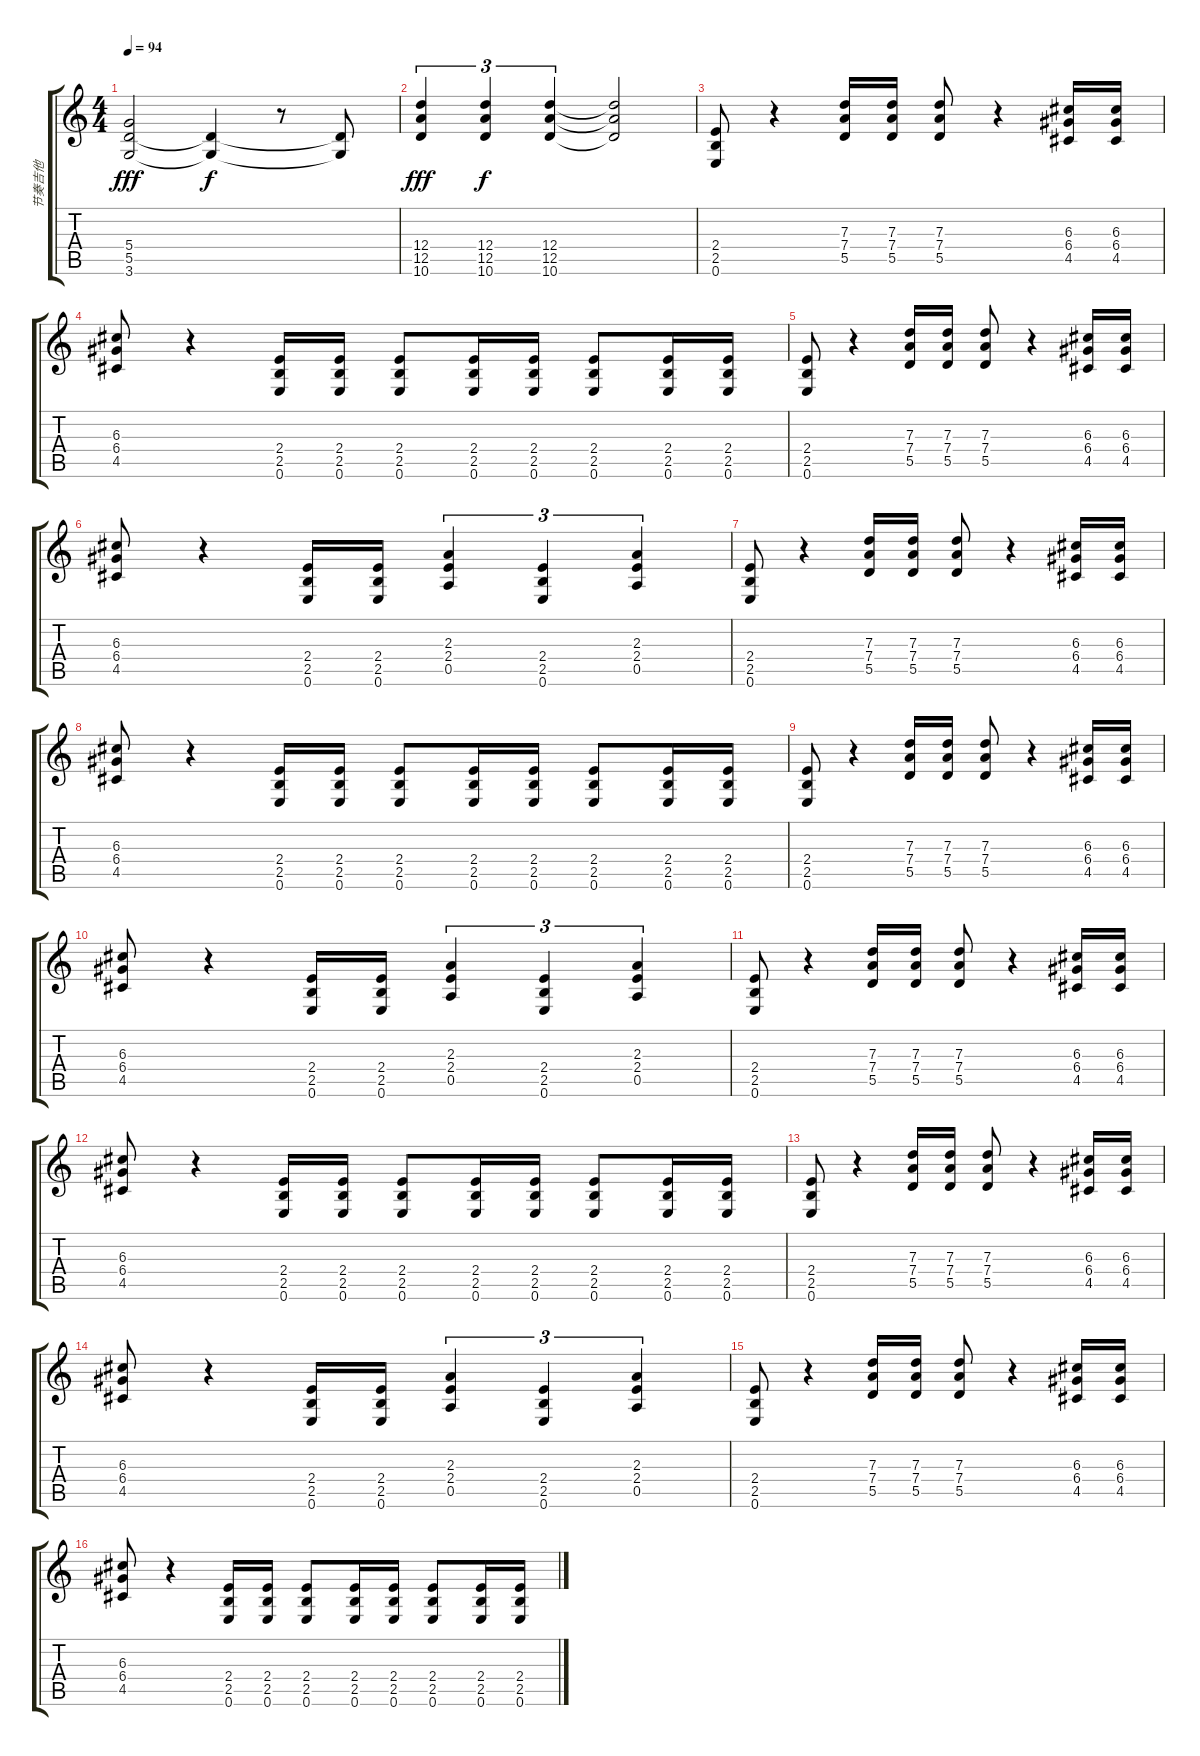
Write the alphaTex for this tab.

\track ("节奏吉他" "节奏吉他") {instrument overdrivenguitar}
\staff {score tabs}
\tuning (E4 B3 G3 D3 A2 E2) {hide}
\ts (4 4)
\tempo 94
\clef g2
\ks c
(5.4 5.5 3.6).2{dy fff} (5.5{t} 3.6{t}).4{dy f} r.8 (5.5{t} 3.6{t}).8 |
(12.4 12.5 10.6).4{tu (3 2) dy fff} (12.4 12.5 10.6).4{tu (3 2) dy f} (12.4 12.5 10.6).4{tu (3 2)} (12.4{t} 12.5{t} 10.6{t}).2 |
(2.4 2.5 0.6).8 r.4 (7.3 7.4 5.5).16 (7.3 7.4 5.5).16 (7.3 7.4 5.5).8 r.4 (6.3 6.4 4.5).16 (6.3 6.4 4.5).16 |
(6.3 6.4 4.5).8 r.4 (2.4 2.5 0.6).16 (2.4 2.5 0.6).16 (2.4 2.5 0.6).8 (2.4 2.5 0.6).16 (2.4 2.5 0.6).16 (2.4 2.5 0.6).8 (2.4 2.5 0.6).16 (2.4 2.5 0.6).16 |
(2.4 2.5 0.6).8 r.4 (7.3 7.4 5.5).16 (7.3 7.4 5.5).16 (7.3 7.4 5.5).8 r.4 (6.3 6.4 4.5).16 (6.3 6.4 4.5).16 |
(6.3 6.4 4.5).8 r.4 (2.4 2.5 0.6).16 (2.4 2.5 0.6).16 (2.3 2.4 0.5).4{tu (3 2)} (2.4 2.5 0.6).4{tu (3 2)} (2.3 2.4 0.5).4{tu (3 2)} |
(2.4 2.5 0.6).8 r.4 (7.3 7.4 5.5).16 (7.3 7.4 5.5).16 (7.3 7.4 5.5).8 r.4 (6.3 6.4 4.5).16 (6.3 6.4 4.5).16 |
(6.3 6.4 4.5).8 r.4 (2.4 2.5 0.6).16 (2.4 2.5 0.6).16 (2.4 2.5 0.6).8 (2.4 2.5 0.6).16 (2.4 2.5 0.6).16 (2.4 2.5 0.6).8 (2.4 2.5 0.6).16 (2.4 2.5 0.6).16 |
(2.4 2.5 0.6).8 r.4 (7.3 7.4 5.5).16 (7.3 7.4 5.5).16 (7.3 7.4 5.5).8 r.4 (6.3 6.4 4.5).16 (6.3 6.4 4.5).16 |
(6.3 6.4 4.5).8 r.4 (2.4 2.5 0.6).16 (2.4 2.5 0.6).16 (2.3 2.4 0.5).4{tu (3 2)} (2.4 2.5 0.6).4{tu (3 2)} (2.3 2.4 0.5).4{tu (3 2)} |
(2.4 2.5 0.6).8 r.4 (7.3 7.4 5.5).16 (7.3 7.4 5.5).16 (7.3 7.4 5.5).8 r.4 (6.3 6.4 4.5).16 (6.3 6.4 4.5).16 |
(6.3 6.4 4.5).8 r.4 (2.4 2.5 0.6).16 (2.4 2.5 0.6).16 (2.4 2.5 0.6).8 (2.4 2.5 0.6).16 (2.4 2.5 0.6).16 (2.4 2.5 0.6).8 (2.4 2.5 0.6).16 (2.4 2.5 0.6).16 |
(2.4 2.5 0.6).8 r.4 (7.3 7.4 5.5).16 (7.3 7.4 5.5).16 (7.3 7.4 5.5).8 r.4 (6.3 6.4 4.5).16 (6.3 6.4 4.5).16 |
(6.3 6.4 4.5).8 r.4 (2.4 2.5 0.6).16 (2.4 2.5 0.6).16 (2.3 2.4 0.5).4{tu (3 2)} (2.4 2.5 0.6).4{tu (3 2)} (2.3 2.4 0.5).4{tu (3 2)} |
(2.4 2.5 0.6).8 r.4 (7.3 7.4 5.5).16 (7.3 7.4 5.5).16 (7.3 7.4 5.5).8 r.4 (6.3 6.4 4.5).16 (6.3 6.4 4.5).16 |
(6.3 6.4 4.5).8 r.4 (2.4 2.5 0.6).16 (2.4 2.5 0.6).16 (2.4 2.5 0.6).8 (2.4 2.5 0.6).16 (2.4 2.5 0.6).16 (2.4 2.5 0.6).8 (2.4 2.5 0.6).16 (2.4 2.5 0.6).16
